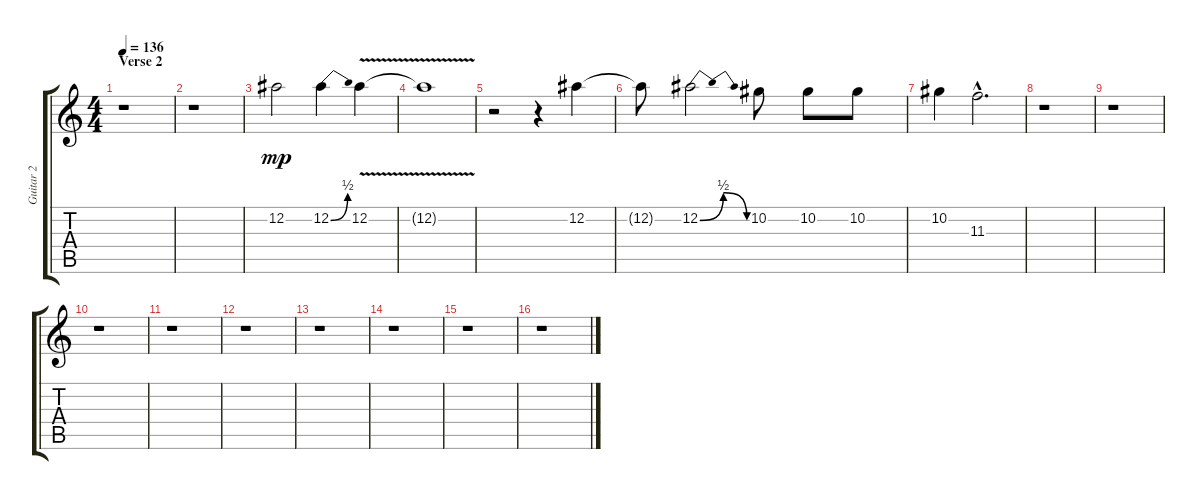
\track ("Guitar 2" "Guitar 2") {instrument distortionguitar}
\staff {score tabs}
\tuning (Eb4 Bb3 Gb3 Db3 Ab2 Db2) {hide}
\ts (4 4)
\section ("" "Verse 2")
\tempo 136
\clef g2
\ks c
r.1{dy mp} |
r.1 |
12.2.2 12.2{be (bend 0 0 60 2)}.4 12.2{v}.4 |
12.2{t}.1 |
r.2 r.4 12.2.4 |
12.2{t}.8 12.2{be (bendrelease 0 0 25 2 35 2 60 0)}.2 10.2.8 10.2.8 10.2.8 |
10.2.4 11.3{hac}.2{d} |
r.1 |
r.1 |
r.1 |
r.1 |
r.1 |
r.1 |
r.1 |
r.1 |
r.1
